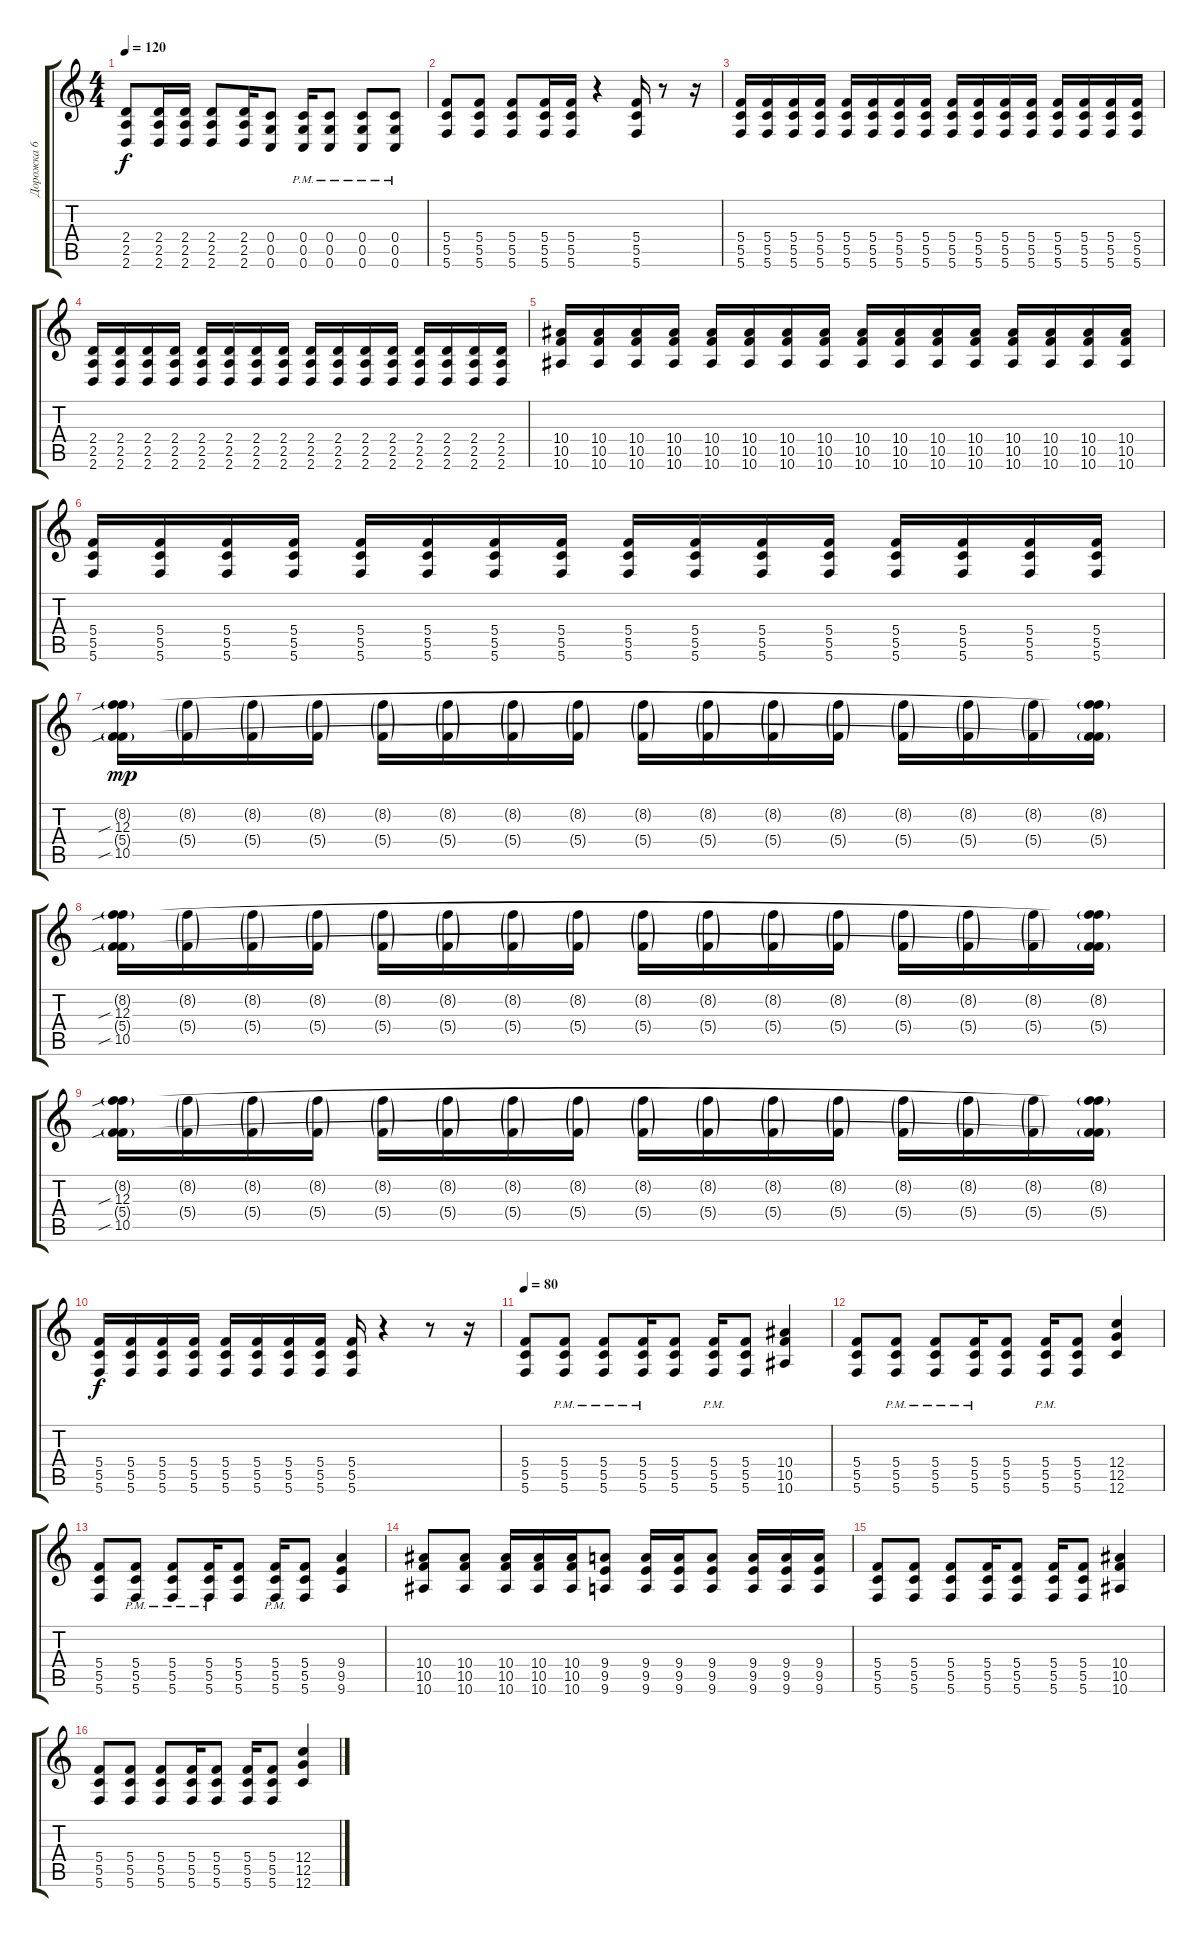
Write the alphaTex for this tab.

\track ("Дорожка 6" "Дорожка 6") {instrument overdrivenguitar}
\staff {score tabs}
\tuning (D4 A3 F3 C3 G2 C2) {hide}
\ts (4 4)
\tempo 120
\clef g2
\ks c
(2.4 2.5 2.6).8{dy f} (2.4 2.5 2.6).16 (2.4 2.5 2.6).16 (2.4 2.5 2.6).8 (2.4 2.5 2.6).16 (0.4 0.5 0.6).8 (0.4{pm} 0.5{pm} 0.6{pm}).16 (0.4{pm} 0.5{pm} 0.6{pm}).8 (0.4{pm} 0.5{pm} 0.6{pm}).8 (0.4{pm} 0.5{pm} 0.6{pm}).8 |
(5.4 5.5 5.6).8 (5.4 5.5 5.6).8 (5.4 5.5 5.6).8 (5.4 5.5 5.6).16 (5.4 5.5 5.6).16 r.4 (5.4 5.5 5.6).16 r.8 r.16 |
(5.4 5.5 5.6).16 (5.4 5.5 5.6).16 (5.4 5.5 5.6).16 (5.4 5.5 5.6).16 (5.4 5.5 5.6).16 (5.4 5.5 5.6).16 (5.4 5.5 5.6).16 (5.4 5.5 5.6).16 (5.4 5.5 5.6).16 (5.4 5.5 5.6).16 (5.4 5.5 5.6).16 (5.4 5.5 5.6).16 (5.4 5.5 5.6).16 (5.4 5.5 5.6).16 (5.4 5.5 5.6).16 (5.4 5.5 5.6).16 |
(2.4 2.5 2.6).16 (2.4 2.5 2.6).16 (2.4 2.5 2.6).16 (2.4 2.5 2.6).16 (2.4 2.5 2.6).16 (2.4 2.5 2.6).16 (2.4 2.5 2.6).16 (2.4 2.5 2.6).16 (2.4 2.5 2.6).16 (2.4 2.5 2.6).16 (2.4 2.5 2.6).16 (2.4 2.5 2.6).16 (2.4 2.5 2.6).16 (2.4 2.5 2.6).16 (2.4 2.5 2.6).16 (2.4 2.5 2.6).16 |
(10.4 10.5 10.6).16 (10.4 10.5 10.6).16 (10.4 10.5 10.6).16 (10.4 10.5 10.6).16 (10.4 10.5 10.6).16 (10.4 10.5 10.6).16 (10.4 10.5 10.6).16 (10.4 10.5 10.6).16 (10.4 10.5 10.6).16 (10.4 10.5 10.6).16 (10.4 10.5 10.6).16 (10.4 10.5 10.6).16 (10.4 10.5 10.6).16 (10.4 10.5 10.6).16 (10.4 10.5 10.6).16 (10.4 10.5 10.6).16 |
(5.4 5.5 5.6).16 (5.4 5.5 5.6).16 (5.4 5.5 5.6).16 (5.4 5.5 5.6).16 (5.4 5.5 5.6).16 (5.4 5.5 5.6).16 (5.4 5.5 5.6).16 (5.4 5.5 5.6).16 (5.4 5.5 5.6).16 (5.4 5.5 5.6).16 (5.4 5.5 5.6).16 (5.4 5.5 5.6).16 (5.4 5.5 5.6).16 (5.4 5.5 5.6).16 (5.4 5.5 5.6).16 (5.4 5.5 5.6).16 |
(8.2{g} 12.3{sib} 5.4{g} 10.5{sib}).16{dy mp} (8.2{g} 5.4{g}).16 (8.2{g} 5.4{g}).16 (8.2{g} 5.4{g}).16 (8.2{g} 5.4{g}).16 (8.2{g} 5.4{g}).16 (8.2{g} 5.4{g}).16 (8.2{g} 5.4{g}).16 (8.2{g} 5.4{g}).16 (8.2{g} 5.4{g}).16 (8.2{g} 5.4{g}).16 (8.2{g} 5.4{g}).16 (8.2{g} 5.4{g}).16 (8.2{g} 5.4{g}).16 (8.2{g} 5.4{g}).16 (8.2{g} 12.3{t} 5.4{g} 10.5{t}).16 |
(8.2{g} 12.3{sib} 5.4{g} 10.5{sib}).16 (8.2{g} 5.4{g}).16 (8.2{g} 5.4{g}).16 (8.2{g} 5.4{g}).16 (8.2{g} 5.4{g}).16 (8.2{g} 5.4{g}).16 (8.2{g} 5.4{g}).16 (8.2{g} 5.4{g}).16 (8.2{g} 5.4{g}).16 (8.2{g} 5.4{g}).16 (8.2{g} 5.4{g}).16 (8.2{g} 5.4{g}).16 (8.2{g} 5.4{g}).16 (8.2{g} 5.4{g}).16 (8.2{g} 5.4{g}).16 (8.2{g} 12.3{t} 5.4{g} 10.5{t}).16 |
(8.2{g} 12.3{sib} 5.4{g} 10.5{sib}).16 (8.2{g} 5.4{g}).16 (8.2{g} 5.4{g}).16 (8.2{g} 5.4{g}).16 (8.2{g} 5.4{g}).16 (8.2{g} 5.4{g}).16 (8.2{g} 5.4{g}).16 (8.2{g} 5.4{g}).16 (8.2{g} 5.4{g}).16 (8.2{g} 5.4{g}).16 (8.2{g} 5.4{g}).16 (8.2{g} 5.4{g}).16 (8.2{g} 5.4{g}).16 (8.2{g} 5.4{g}).16 (8.2{g} 5.4{g}).16 (8.2{g} 12.3{t} 5.4{g} 10.5{t}).16 |
(5.4 5.5 5.6).16{dy f} (5.4 5.5 5.6).16 (5.4 5.5 5.6).16 (5.4 5.5 5.6).16 (5.4 5.5 5.6).16 (5.4 5.5 5.6).16 (5.4 5.5 5.6).16 (5.4 5.5 5.6).16 (5.4 5.5 5.6).16 r.4 r.8 r.16 |
\tempo 80
(5.4 5.5 5.6).8 (5.4{pm} 5.5{pm} 5.6{pm}).8 (5.4{pm} 5.5{pm} 5.6{pm}).8 (5.4{pm} 5.5{pm} 5.6{pm}).16 (5.4 5.5 5.6).8 (5.4{pm} 5.5{pm} 5.6{pm}).16 (5.4 5.5 5.6).8 (10.4 10.5 10.6).4 |
(5.4 5.5 5.6).8 (5.4{pm} 5.5{pm} 5.6{pm}).8 (5.4{pm} 5.5{pm} 5.6{pm}).8 (5.4{pm} 5.5{pm} 5.6{pm}).16 (5.4 5.5 5.6).8 (5.4{pm} 5.5{pm} 5.6{pm}).16 (5.4 5.5 5.6).8 (12.4 12.5 12.6).4 |
(5.4 5.5 5.6).8 (5.4{pm} 5.5{pm} 5.6{pm}).8 (5.4{pm} 5.5{pm} 5.6{pm}).8 (5.4{pm} 5.5{pm} 5.6{pm}).16 (5.4 5.5 5.6).8 (5.4{pm} 5.5{pm} 5.6{pm}).16 (5.4 5.5 5.6).8 (9.4 9.5 9.6).4 |
(10.4 10.5 10.6).8 (10.4 10.5 10.6).8 (10.4 10.5 10.6).16 (10.4 10.5 10.6).16 (10.4 10.5 10.6).16 (9.4 9.5 9.6).8 (9.4 9.5 9.6).16 (9.4 9.5 9.6).16 (9.4 9.5 9.6).8 (9.4 9.5 9.6).16 (9.4 9.5 9.6).16 (9.4 9.5 9.6).16 |
(5.4 5.5 5.6).8 (5.4 5.5 5.6).8 (5.4 5.5 5.6).8 (5.4 5.5 5.6).16 (5.4 5.5 5.6).8 (5.4 5.5 5.6).16 (5.4 5.5 5.6).8 (10.4 10.5 10.6).4 |
(5.4 5.5 5.6).8 (5.4 5.5 5.6).8 (5.4 5.5 5.6).8 (5.4 5.5 5.6).16 (5.4 5.5 5.6).8 (5.4 5.5 5.6).16 (5.4 5.5 5.6).8 (12.4 12.5 12.6).4
